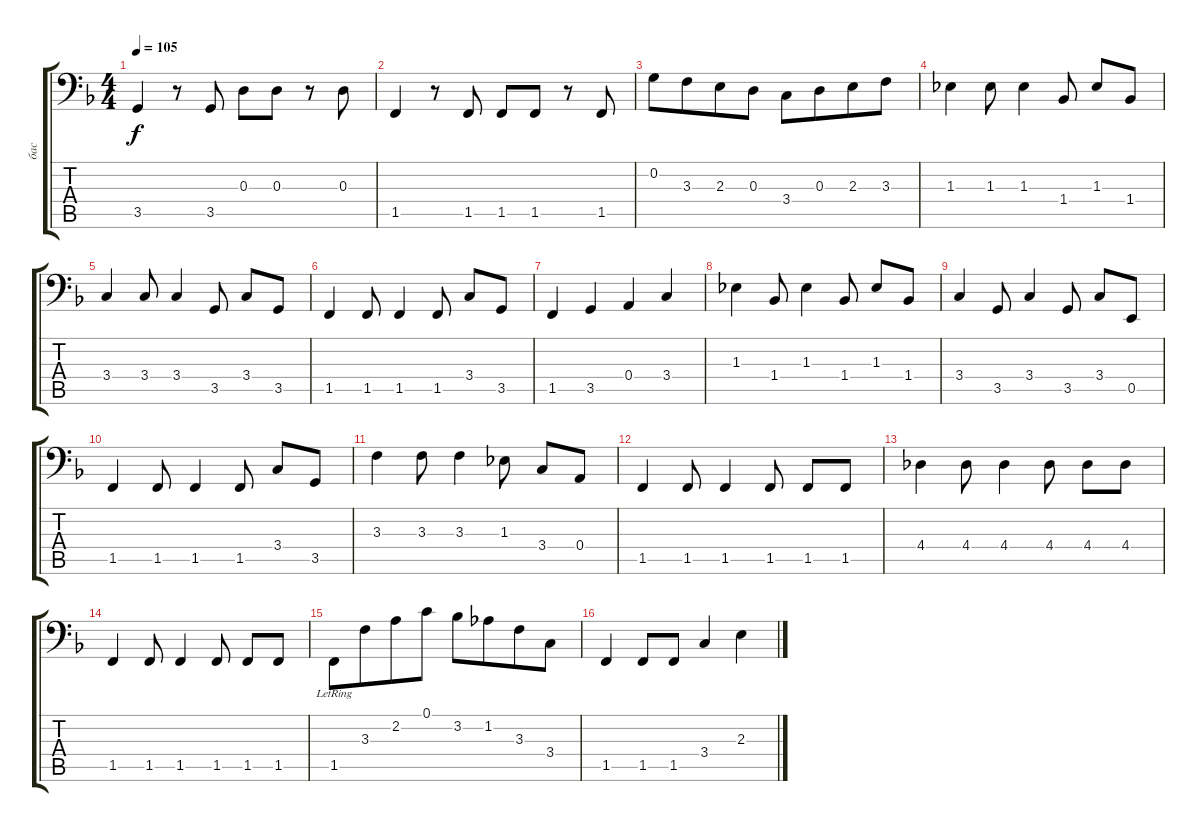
\track ("бас" "бас") {instrument electricbassfinger}
\staff {score tabs}
\tuning (C3 G2 D2 A1 E1 B0) {hide}
\ts (4 4)
\tempo 105
\clef f4
\ks f
3.5.4{dy f} r.8 3.5.8 0.3.8 0.3.8 r.8 0.3.8 |
1.5.4 r.8 1.5.8 1.5.8 1.5.8 r.8 1.5.8 |
0.2.8 3.3.8{beam merge} 2.3.8 0.3.8 3.4.8 0.3.8{beam merge} 2.3.8 3.3.8 |
1.3.4 1.3.8 1.3.4 1.4.8 1.3.8 1.4.8 |
3.4.4 3.4.8 3.4.4 3.5.8 3.4.8 3.5.8 |
1.5.4 1.5.8 1.5.4 1.5.8 3.4.8 3.5.8 |
1.5.4 3.5.4 0.4.4 3.4.4 |
1.3.4 1.4.8 1.3.4 1.4.8 1.3.8 1.4.8 |
3.4.4 3.5.8 3.4.4 3.5.8 3.4.8 0.5.8 |
1.5.4 1.5.8 1.5.4 1.5.8 3.4.8 3.5.8 |
3.3.4 3.3.8 3.3.4 1.3.8 3.4.8 0.4.8 |
1.5.4 1.5.8 1.5.4 1.5.8 1.5.8 1.5.8 |
4.4.4 4.4.8 4.4.4 4.4.8 4.4.8 4.4.8 |
1.5.4 1.5.8 1.5.4 1.5.8 1.5.8 1.5.8 |
1.5{lr}.8 3.3.8{beam merge} 2.2.8 0.1.8 3.2.8 1.2.8{beam merge} 3.3.8 3.4.8 |
1.5.4 1.5.8 1.5.8 3.4.4 2.3.4
